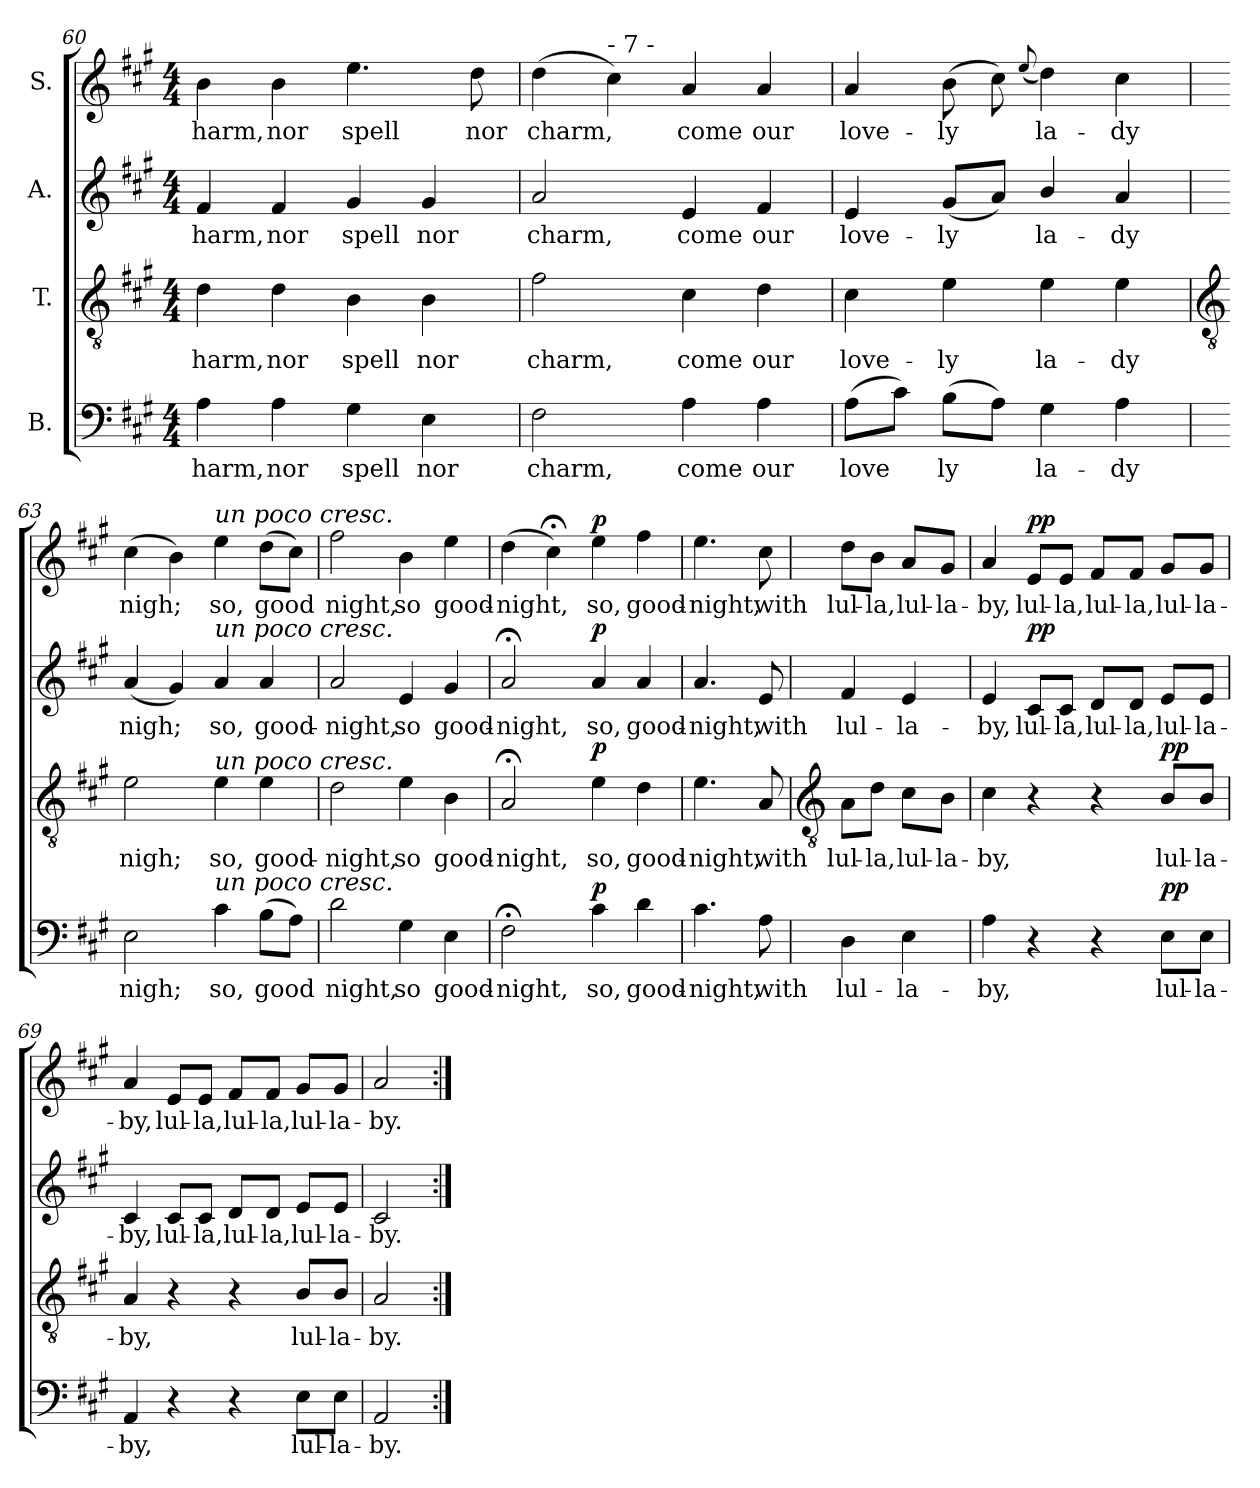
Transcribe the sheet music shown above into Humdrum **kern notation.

**kern	**text	**dynam	**kern	**text	**dynam	**kern	**text	**dynam	**kern	**text	**dynam
*part4	*part4	*part4	*part3	*part3	*part3	*part2	*part2	*part2	*part1	*part1	*part1
*staff4	*staff4	*staff4	*staff3	*staff3	*staff3	*staff2	*staff2	*staff2	*staff1	*staff1	*staff1
*I"B.	*	*	*I"T.	*	*	*I"A.	*	*	*I"S.	*	*
!!LO:LB:g=z
*clefF4	*	*	*clefGv2	*	*	*clefG2	*	*	*clefG2	*	*
*k[f#c#g#]	*	*	*k[f#c#g#]	*	*	*k[f#c#g#]	*	*	*k[f#c#g#]	*	*
*A:	*	*	*A:	*	*	*A:	*	*	*A:	*	*
*M4/4	*	*	*M4/4	*	*	*M4/4	*	*	*M4/4	*	*
=60	=60	=60	=60	=60	=60	=60	=60	=60	=60	=60	=60
!	!LO:LY:b	!	!	!LO:LY:b	!	!	!LO:LY:b	!	!	!LO:LY:b	!
4A	harm,	.	4d	harm,	.	4f#	harm,	.	4b	harm,	.
!	!LO:LY:b	!	!	!LO:LY:b	!	!	!LO:LY:b	!	!	!LO:LY:b	!
4A	nor	.	4d	nor	.	4f#	nor	.	4b	nor	.
!	!LO:LY:b	!	!	!LO:LY:b	!	!	!LO:LY:b	!	!	!LO:LY:b	!
4G#	spell	.	4B	spell	.	4g#	spell	.	4.ee	spell	.
!	!LO:LY:b	!	!	!LO:LY:b	!	!	!LO:LY:b	!	!	!	!
4E	nor	.	4B	nor	.	4g#	nor	.	.	.	.
!	!	!	!	!	!	!	!	!	!	!LO:LY:b	!
.	.	.	.	.	.	.	.	.	8dd	nor	.
=61	=61	=61	=61	=61	=61	=61	=61	=61	=61	=61	=61
!	!LO:LY:b	!	!	!LO:LY:b	!	!	!LO:LY:b	!	!	!LO:LY:b	!
2F#	charm,	.	2f#	charm,	.	2a	charm,	.	(>4dd	charm,	.
!	!	!	!	!	!	!	!	!	!LO:TX:a:t=- 7 -	!	!
.	.	.	.	.	.	.	.	.	4cc#)	.	.
!	!LO:LY:b	!	!	!LO:LY:b	!	!	!LO:LY:b	!	!	!LO:LY:b	!
4A	come	.	4c#	come	.	4e	come	.	4a	come	.
!	!LO:LY:b	!	!	!LO:LY:b	!	!	!LO:LY:b	!	!	!LO:LY:b	!
4A	our	.	4d	our	.	4f#	our	.	4a	our	.
=62	=62	=62	=62	=62	=62	=62	=62	=62	=62	=62	=62
!	!LO:LY:b	!	!	!LO:LY:b	!	!	!LO:LY:b	!	!	!LO:LY:b	!
(>8AL	love	.	4c#	love-	.	4e	love-	.	4a	love-	.
8c#J)	.	.	.	.	.	.	.	.	.	.	.
!	!LO:LY:b	!	!	!LO:LY:b	!	!	!LO:LY:b	!	!	!LO:LY:b	!
(>8BL	ly	.	4e	-ly	.	(<8g#L	-ly	.	(>8bL	-ly	.
8AJ)	.	.	.	.	.	8aJ)	.	.	8cc#)	.	.
.	.	.	.	.	.	.	.	.	(>8qqee/J	.	.
!	!LO:LY:b	!	!	!LO:LY:b	!	!	!LO:LY:b	!	!	!LO:LY:b	!
4G#	la-	.	4e	la-	.	4b/	la-	.	4dd)	la-	.
!	!LO:LY:b	!	!	!LO:LY:b	!	!	!LO:LY:b	!	!	!LO:LY:b	!
4A	-dy	.	4e	-dy	.	4a	-dy	.	4cc#	-dy	.
!!LO:LB:g=z
=63	=63	=63	=63	=63	=63	=63	=63	=63	=63	=63	=63
*	*	*	*clefGv2	*	*	*	*	*	*	*	*
!	!LO:LY:b	!	!	!LO:LY:b	!	!	!LO:LY:b	!	!	!LO:LY:b	!
2E	nigh;	.	2e	nigh;	.	(<4a	nigh;	.	(>4cc#	nigh;	.
.	.	.	.	.	.	4g#)	.	.	4b)	.	.
!	!	!	!	!	!	!	!	!	!LO:TX:a:i:t=un poco cresc.	!	!
!	!	!	!	!	!	!LO:TX:a:i:t=un poco cresc.	!	!	!	!	!
!	!	!	!LO:TX:a:i:t=un poco cresc.	!	!	!	!	!	!	!	!
!LO:TX:a:i:t=un poco cresc.	!	!	!	!	!	!	!	!	!	!	!
!	!LO:LY:b	!	!	!LO:LY:b	!	!	!LO:LY:b	!	!	!LO:LY:b	!
4c#	so,	.	4e	so,	.	4a	so,	.	4ee	so,	.
!	!LO:LY:b	!	!	!LO:LY:b	!	!	!LO:LY:b	!	!	!LO:LY:b	!
(>8BL	good	.	4e	good-	.	4a	good-	.	(>8ddL	good	.
8AJ)	.	.	.	.	.	.	.	.	8cc#J)	.	.
=64	=64	=64	=64	=64	=64	=64	=64	=64	=64	=64	=64
!	!LO:LY:b	!	!	!LO:LY:b	!	!	!LO:LY:b	!	!	!LO:LY:b	!
2d	night,	.	2d	-night,	.	2a	-night,	.	2ff#	night,	.
!	!LO:LY:b	!	!	!LO:LY:b	!	!	!LO:LY:b	!	!	!LO:LY:b	!
4G#	so	.	4e	so	.	4e	so	.	4b	so	.
!	!LO:LY:b	!	!	!LO:LY:b	!	!	!LO:LY:b	!	!	!LO:LY:b	!
4E	good-	.	4B	good-	.	4g#	good-	.	4ee	good-	.
=65	=65	=65	=65	=65	=65	=65	=65	=65	=65	=65	=65
!	!LO:LY:b	!	!	!LO:LY:b	!	!	!LO:LY:b	!	!	!LO:LY:b	!
2F#;<	-night,	.	2A;<	-night,	.	2a;<	-night,	.	(>4dd	-night,	.
.	.	.	.	.	.	.	.	.	4cc#;<)	.	.
!	!LO:LY:b	!LO:DY:a	!	!LO:LY:b	!LO:DY:a	!	!LO:LY:b	!LO:DY:a	!	!LO:LY:b	!LO:DY:a
4c#	so,	p	4e	so,	p	4a	so,	p	4ee	so,	p
!	!LO:LY:b	!	!	!LO:LY:b	!	!	!LO:LY:b	!	!	!LO:LY:b	!
4d	good-	.	4d	good-	.	4a	good-	.	4ff#	good-	.
=66	=66	=66	=66	=66	=66	=66	=66	=66	=66	=66	=66
!	!LO:LY:b	!	!	!LO:LY:b	!	!	!LO:LY:b	!	!	!LO:LY:b	!
4.c#	-night,	.	4.e	-night,	.	4.a	-night,	.	4.ee	-night,	.
!	!LO:LY:b	!	!	!LO:LY:b	!	!	!LO:LY:b	!	!	!LO:LY:b	!
8A	with	.	8A	with	.	8e	with	.	8cc#	with	.
!!LO:LB:g=z
=67	=67	=67	=67	=67	=67	=67	=67	=67	=67	=67	=67
*	*	*	*clefGv2	*	*	*	*	*	*	*	*
!	!LO:LY:b	!	!	!LO:LY:b	!	!	!LO:LY:b	!	!	!LO:LY:b	!
4D	lul-	.	8AL	lul-	.	4f#	lul-	.	8ddL	lul-	.
!	!	!	!	!LO:LY:b	!	!	!	!	!	!LO:LY:b	!
.	.	.	8dJ	-la,	.	.	.	.	8bJ	-la,	.
!	!LO:LY:b	!	!	!LO:LY:b	!	!	!LO:LY:b	!	!	!LO:LY:b	!
4E	-la-	.	8c#L	lul-	.	4e	-la-	.	8aL	lul-	.
!	!	!	!	!LO:LY:b	!	!	!	!	!	!LO:LY:b	!
.	.	.	8BJ	-la-	.	.	.	.	8g#J	-la-	.
=68	=68	=68	=68	=68	=68	=68	=68	=68	=68	=68	=68
!	!LO:LY:b	!	!	!LO:LY:b	!	!	!LO:LY:b	!	!	!LO:LY:b	!
4A	-by,	.	4c#	-by,	.	4e	-by,	.	4a	-by,	.
!	!	!	!	!	!	!	!LO:LY:b	!LO:DY:b	!	!LO:LY:b	!LO:DY:a
4r	.	.	4r	.	.	8c#L	lul-	pp	8eL	lul-	pp
!	!	!	!	!	!	!	!LO:LY:b	!	!	!LO:LY:b	!
.	.	.	.	.	.	8c#J	-la,	.	8eJ	-la,	.
!	!	!	!	!	!	!	!LO:LY:b	!	!	!LO:LY:b	!
4r	.	.	4r	.	.	8dL	lul-	.	8f#L	lul-	.
!	!	!	!	!	!	!	!LO:LY:b	!	!	!LO:LY:b	!
.	.	.	.	.	.	8dJ	-la,	.	8f#J	-la,	.
!	!LO:LY:b	!LO:DY:b	!	!LO:LY:b	!LO:DY:a	!	!LO:LY:b	!	!	!LO:LY:b	!
8EL	lul-	pp	8B/L	lul-	pp	8eL	lul-	.	8g#L	lul-	.
!	!LO:LY:b	!	!	!LO:LY:b	!	!	!LO:LY:b	!	!	!LO:LY:b	!
8EJ	-la-	.	8B/J	-la-	.	8eJ	-la-	.	8g#J	-la-	.
=69	=69	=69	=69	=69	=69	=69	=69	=69	=69	=69	=69
!	!LO:LY:b	!	!	!LO:LY:b	!	!	!LO:LY:b	!	!	!LO:LY:b	!
4AA	-by,	.	4A/	-by,	.	4c#	-by,	.	4a	-by,	.
!	!	!	!	!	!	!	!LO:LY:b	!	!	!LO:LY:b	!
4r	.	.	4r	.	.	8c#L	lul-	.	8eL	lul-	.
!	!	!	!	!	!	!	!LO:LY:b	!	!	!LO:LY:b	!
.	.	.	.	.	.	8c#J	-la,	.	8eJ	-la,	.
!	!	!	!	!	!	!	!LO:LY:b	!	!	!LO:LY:b	!
4r	.	.	4r	.	.	8dL	lul-	.	8f#L	lul-	.
!	!	!	!	!	!	!	!LO:LY:b	!	!	!LO:LY:b	!
.	.	.	.	.	.	8dJ	-la,	.	8f#J	-la,	.
!	!LO:LY:b	!	!	!LO:LY:b	!	!	!LO:LY:b	!	!	!LO:LY:b	!
8EL	lul-	.	8B/L	lul-	.	8eL	lul-	.	8g#L	lul-	.
!	!LO:LY:b	!	!	!LO:LY:b	!	!	!LO:LY:b	!	!	!LO:LY:b	!
8EJ	-la-	.	8B/J	-la-	.	8eJ	-la-	.	8g#J	-la-	.
=70	=70	=70	=70	=70	=70	=70	=70	=70	=70	=70	=70
!	!LO:LY:b	!	!	!LO:LY:b	!	!	!LO:LY:b	!	!	!LO:LY:b	!
2AA	-by.	.	2A	-by.	.	2c#	-by.	.	2a	-by.	.
=:|!	=:|!	=:|!	=:|!	=:|!	=:|!	=:|!	=:|!	=:|!	=:|!	=:|!	=:|!
*-	*-	*-	*-	*-	*-	*-	*-	*-	*-	*-	*-
